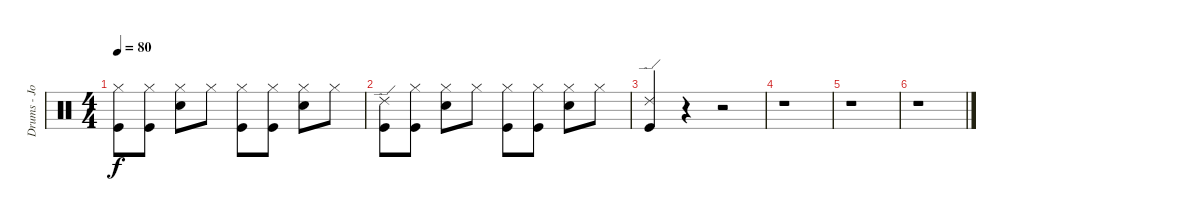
\track ("Drums - John Bohan" "Drums - Jo") {instrument percussion}
\staff {score}
\articulation defaults
\ts (4 4)
\tempo 80
\clef neutral
\ks c
("Hi-Hat (closed)" "Kick (hit)").8{dy f} ("Hi-Hat (closed)" "Kick (hit)").8 ("Hi-Hat (closed)" "Snare (hit) 2").8 "Hi-Hat (closed)".8 ("Hi-Hat (closed)" "Kick (hit)").8 ("Hi-Hat (closed)" "Kick (hit)").8 ("Hi-Hat (closed)" "Snare (hit) 2").8 "Hi-Hat (closed)".8 |
("Ride (edge) 2" "Kick (hit)").8 ("Hi-Hat (closed)" "Kick (hit)").8 ("Hi-Hat (closed)" "Snare (hit) 2").8 "Hi-Hat (closed)".8 ("Hi-Hat (closed)" "Kick (hit)").8 ("Hi-Hat (closed)" "Kick (hit)").8 ("Hi-Hat (closed)" "Snare (hit) 2").8 "Hi-Hat (closed)".8 |
("Ride (edge) 2" "Kick (hit)").4 r.4 r.2 |
r.1 |
r.1 |
r.1
